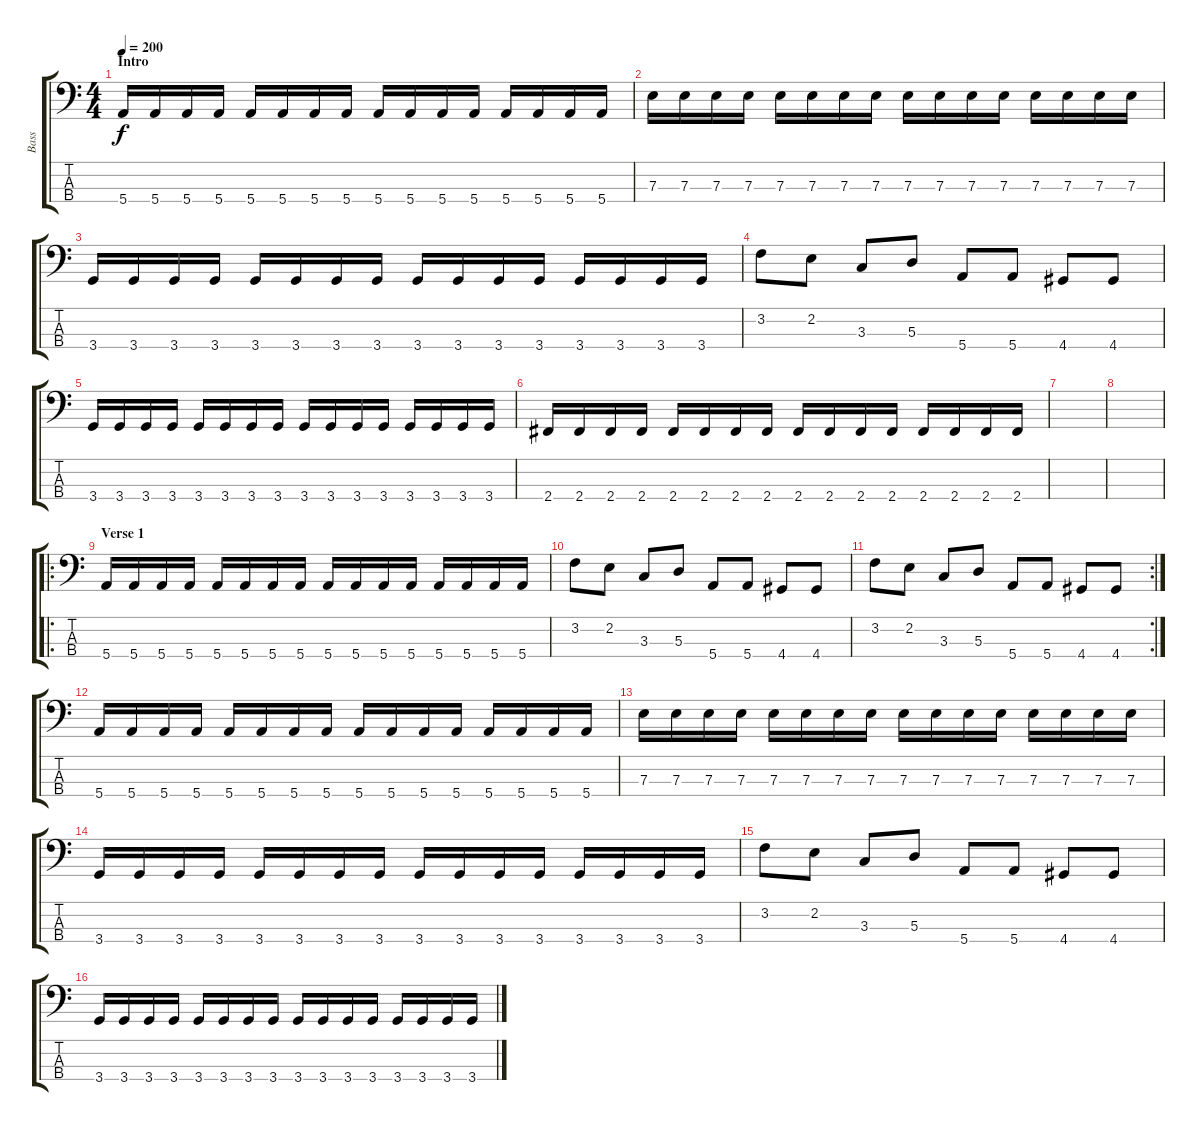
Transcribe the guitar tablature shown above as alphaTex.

\track ("Bass" "Bass") {instrument electricbassfinger}
\staff {score tabs}
\tuning (G2 D2 A1 E1) {hide}
\ts (4 4)
\section ("" "Intro")
\tempo 200
\clef f4
\ks c
5.4.16{dy f instrument electricbassfinger} 5.4.16 5.4.16 5.4.16 5.4.16 5.4.16 5.4.16 5.4.16 5.4.16 5.4.16 5.4.16 5.4.16 5.4.16 5.4.16 5.4.16 5.4.16 |
7.3.16 7.3.16 7.3.16 7.3.16 7.3.16 7.3.16 7.3.16 7.3.16 7.3.16 7.3.16 7.3.16 7.3.16 7.3.16 7.3.16 7.3.16 7.3.16 |
3.4.16 3.4.16 3.4.16 3.4.16 3.4.16 3.4.16 3.4.16 3.4.16 3.4.16 3.4.16 3.4.16 3.4.16 3.4.16 3.4.16 3.4.16 3.4.16 |
3.2.8 2.2.8 3.3.8 5.3.8 5.4.8 5.4.8 4.4.8 4.4.8 |
3.4.16 3.4.16 3.4.16 3.4.16 3.4.16 3.4.16 3.4.16 3.4.16 3.4.16 3.4.16 3.4.16 3.4.16 3.4.16 3.4.16 3.4.16 3.4.16 |
2.4.16 2.4.16 2.4.16 2.4.16 2.4.16 2.4.16 2.4.16 2.4.16 2.4.16 2.4.16 2.4.16 2.4.16 2.4.16 2.4.16 2.4.16 2.4.16 |
|
|
\ro
\section ("" "Verse 1")
5.4.16 5.4.16 5.4.16 5.4.16 5.4.16 5.4.16 5.4.16 5.4.16 5.4.16 5.4.16 5.4.16 5.4.16 5.4.16 5.4.16 5.4.16 5.4.16 |
3.2.8 2.2.8 3.3.8 5.3.8 5.4.8 5.4.8 4.4.8 4.4.8 |
\rc 2
3.2.8 2.2.8 3.3.8 5.3.8 5.4.8 5.4.8 4.4.8 4.4.8 |
5.4.16 5.4.16 5.4.16 5.4.16 5.4.16 5.4.16 5.4.16 5.4.16 5.4.16 5.4.16 5.4.16 5.4.16 5.4.16 5.4.16 5.4.16 5.4.16 |
7.3.16 7.3.16 7.3.16 7.3.16 7.3.16 7.3.16 7.3.16 7.3.16 7.3.16 7.3.16 7.3.16 7.3.16 7.3.16 7.3.16 7.3.16 7.3.16 |
3.4.16 3.4.16 3.4.16 3.4.16 3.4.16 3.4.16 3.4.16 3.4.16 3.4.16 3.4.16 3.4.16 3.4.16 3.4.16 3.4.16 3.4.16 3.4.16 |
3.2.8 2.2.8 3.3.8 5.3.8 5.4.8 5.4.8 4.4.8 4.4.8 |
3.4.16 3.4.16 3.4.16 3.4.16 3.4.16 3.4.16 3.4.16 3.4.16 3.4.16 3.4.16 3.4.16 3.4.16 3.4.16 3.4.16 3.4.16 3.4.16
